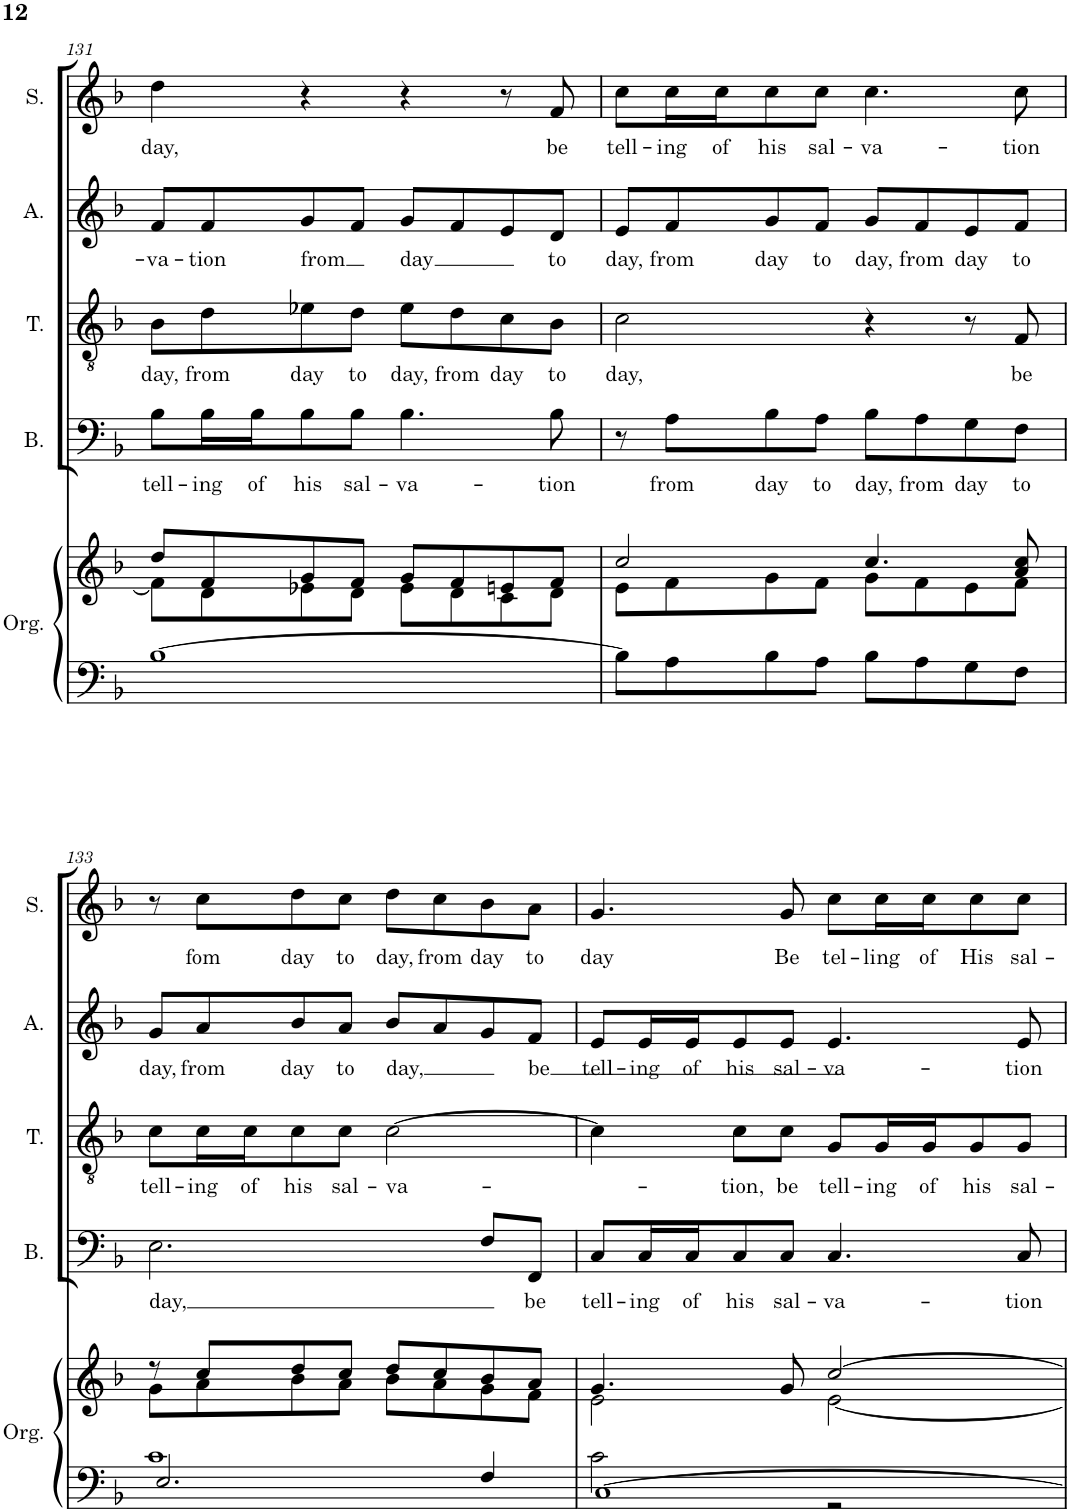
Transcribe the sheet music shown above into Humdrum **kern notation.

**kern	**kern	**kern	**text	**kern	**text	**kern	**text	**kern	**text
*part5	*part5	*part4	*part4	*part3	*part3	*part2	*part2	*part1	*part1
*staff6	*staff5	*staff4	*staff4	*staff3	*staff3	*staff2	*staff2	*staff1	*staff1
*I"Organ	*	*I"Bass	*	*I"Tenor	*	*I"Alto	*	*I"Soprano	*
*I'Org.	*	*I'B.	*	*I'T.	*	*I'A.	*	*I'S.	*
!!LO:PB:g=z
*clefF4	*clefG2	*clefF4	*	*clefGv2	*	*clefG2	*	*clefG2	*
*	*	*	*	*	*	*Trd1c2	*	*	*
*k[b-]	*k[b-]	*k[b-]	*	*k[b-]	*	*k[b-]	*	*k[b-]	*
*M2/2	*M2/2	*M2/2	*	*M2/2	*	*M2/2	*	*M2/2	*
*met(c|)	*met(c|)	*met(c|)	*	*met(c|)	*	*met(c|)	*	*met(c|)	*
=131	=131	=131	=131	=131	=131	=131	=131	=131	=131
*	*^	*	*	*	*	*	*	*	*
!	!	!	!	!LO:LY:b	!	!LO:LY:b	!	!LO:LY:b	!	!LO:LY:b
[1B-	8dd/L	8f\L]	8B-\L	tell-	8B-\L	day,	8f/L	-va-	4dd\	day,
!	!	!	!	!LO:LY:b	!	!LO:LY:b	!	!LO:LY:b	!	!
.	8f/	8d\	16B-\L	-ing	8d\	from	8f/	-tion	.	.
!	!	!	!	!LO:LY:b	!	!	!	!	!	!
.	.	.	16B-\J	of	.	.	.	.	.	.
!	!	!	!	!LO:LY:b	!	!LO:LY:b	!	!LO:LY:b	!	!
.	8g/	8e-X\	8B-\	his	8e-X\	day	8g/	from	4r	.
!	!	!	!	!LO:LY:b	!	!LO:LY:b	!	!	!	!
.	8f/J	8d\J	8B-\J	sal-	8d\J	to	8f/J	.	.	.
!	!	!	!	!LO:LY:b	!	!LO:LY:b	!	!LO:LY:b	!	!
.	8g/L	8e-\L	4.B-\	-va-	8e-\L	day,	8g/L	day	4r	.
!	!	!	!	!	!	!LO:LY:b	!	!	!	!
.	8f/	8d\	.	.	8d\	from	8f/	.	.	.
!	!	!	!	!	!	!LO:LY:b	!	!	!	!
.	8en/	8c\	.	.	8c\	day	8e/	.	8r	.
!	!	!	!	!LO:LY:b	!	!LO:LY:b	!	!LO:LY:b	!	!LO:LY:b
.	8f/J	8d\J	8B-\	-tion	8B-\J	to	8d/J	to	8f/	be
=132	=132	=132	=132	=132	=132	=132	=132	=132	=132	=132
!	!	!	!	!	!	!LO:LY:b	!	!LO:LY:b	!	!LO:LY:b
8B-\L]	2cc/	8e\L	8r	.	2c\	day,	8e/L	day,	8cc\L	tell-
!	!	!	!	!LO:LY:b	!	!	!	!LO:LY:b	!	!LO:LY:b
8A\	.	8f\	8A\L	from	.	.	8f/	from	16cc\L	-ing
!	!	!	!	!	!	!	!	!	!	!LO:LY:b
.	.	.	.	.	.	.	.	.	16cc\J	of
!	!	!	!	!LO:LY:b	!	!	!	!LO:LY:b	!	!LO:LY:b
8B-\	.	8g\	8B-\	day	.	.	8g/	day	8cc\	his
!	!	!	!	!LO:LY:b	!	!	!	!LO:LY:b	!	!LO:LY:b
8A\J	.	8f\J	8A\J	to	.	.	8f/J	to	8cc\J	sal-
!	!	!	!	!LO:LY:b	!	!	!	!LO:LY:b	!	!LO:LY:b
8B-\L	4.cc/	8g\L	8B-\L	day,	4r	.	8g/L	day,	4.cc\	-va-
!	!	!	!	!LO:LY:b	!	!	!	!LO:LY:b	!	!
8A\	.	8f\	8A\	from	.	.	8f/	from	.	.
!	!	!	!	!LO:LY:b	!	!	!	!LO:LY:b	!	!
8G\	.	8e\	8G\	day	8r	.	8e/	day	.	.
!	!	!	!	!LO:LY:b	!	!LO:LY:b	!	!LO:LY:b	!	!LO:LY:b
8F\J	8a/ 8cc/	8f\J	8F\J	to	8F/	be	8f/J	to	8cc\	-tion
!!LO:LB:g=z
=133	=133	=133	=133	=133	=133	=133	=133	=133	=133	=133
*^	*	*	*	*	*	*	*	*	*	*
!	!	!	!	!	!LO:LY:b	!	!LO:LY:b	!	!LO:LY:b	!	!
2.E/	1c	8r	8g\L	2.E\	day,	8c\L	tell-	8g/L	day,	8r	.
!	!	!	!	!	!	!	!LO:LY:b	!	!LO:LY:b	!	!LO:LY:b
.	.	8cc/L	8a\	.	.	16c\L	-ing	8a/	from	8cc\L	fom
!	!	!	!	!	!	!	!LO:LY:b	!	!	!	!
.	.	.	.	.	.	16c\J	of	.	.	.	.
!	!	!	!	!	!	!	!LO:LY:b	!	!LO:LY:b	!	!LO:LY:b
.	.	8dd/	8b-\	.	.	8c\	his	8b-/	day	8dd\	day
!	!	!	!	!	!	!	!LO:LY:b	!	!LO:LY:b	!	!LO:LY:b
.	.	8cc/J	8a\J	.	.	8c\J	sal-	8a/J	to	8cc\J	to
!	!	!	!	!	!	!	!LO:LY:b	!	!LO:LY:b	!	!LO:LY:b
.	.	8dd/L	8b-\L	.	.	[2c\	-va-	8b-/L	day,	8dd\L	day,
!	!	!	!	!	!	!	!	!	!	!	!LO:LY:b
.	.	8cc/	8a\	.	.	.	.	8a/	.	8cc\	from
!	!	!	!	!	!	!	!	!	!	!	!LO:LY:b
4F/	.	8b-/	8g\	8F/L	.	.	.	8g/	.	8b-\	day
!	!	!	!	!	!LO:LY:b	!	!	!	!LO:LY:b	!	!LO:LY:b
.	.	8a/J	8f\J	8FF/J	be	.	.	8f/J	be	8a\J	to
=134	=134	=134	=134	=134	=134	=134	=134	=134	=134	=134	=134
!	!	!	!	!	!LO:LY:b	!	!	!	!LO:LY:b	!	!LO:LY:b
[1C	2c\	4.g/	2e\	8C/L	-tell-	4c\]	.	8e/L	tell-	4.g/	day
!	!	!	!	!	!LO:LY:b	!	!	!	!LO:LY:b	!	!
.	.	.	.	16C/L	-ing	.	.	16e/L	-ing	.	.
!	!	!	!	!	!LO:LY:b	!	!	!	!LO:LY:b	!	!
.	.	.	.	16C/J	of	.	.	16e/J	of	.	.
!	!	!	!	!	!LO:LY:b	!	!LO:LY:b	!	!LO:LY:b	!	!
.	.	.	.	8C/	his	8c\L	tion,	8e/	his	.	.
!	!	!	!	!	!LO:LY:b	!	!LO:LY:b	!	!LO:LY:b	!	!LO:LY:b
.	.	8g/	.	8C/J	sal-	8c\J	be	8e/J	sal-	8g/	Be
!	!	!	!	!	!LO:LY:b	!	!LO:LY:b	!	!LO:LY:b	!	!LO:LY:b
.	2r	[2cc/	[2e\	4.C/	-va-	8G/L	tell-	4.e/	-va-	8cc\L	tel-
!	!	!	!	!	!	!	!LO:LY:b	!	!	!	!LO:LY:b
.	.	.	.	.	.	16G/L	-ing	.	.	16cc\L	-ling
!	!	!	!	!	!	!	!LO:LY:b	!	!	!	!LO:LY:b
.	.	.	.	.	.	16G/J	of	.	.	16cc\J	of
!	!	!	!	!	!	!	!LO:LY:b	!	!	!	!LO:LY:b
.	.	.	.	.	.	8G/	his	.	.	8cc\	His
!	!	!	!	!	!LO:LY:b	!	!LO:LY:b	!	!LO:LY:b	!	!LO:LY:b
.	.	.	.	8C/	-tion	8G/J	sal-	8e/	-tion	8cc\J	sal-
*v	*v	*	*	*	*	*	*	*	*	*	*
*	*v	*v	*	*	*	*	*	*	*	*
=	=	=	=	=	=	=	=	=	=
*-	*-	*-	*-	*-	*-	*-	*-	*-	*-
